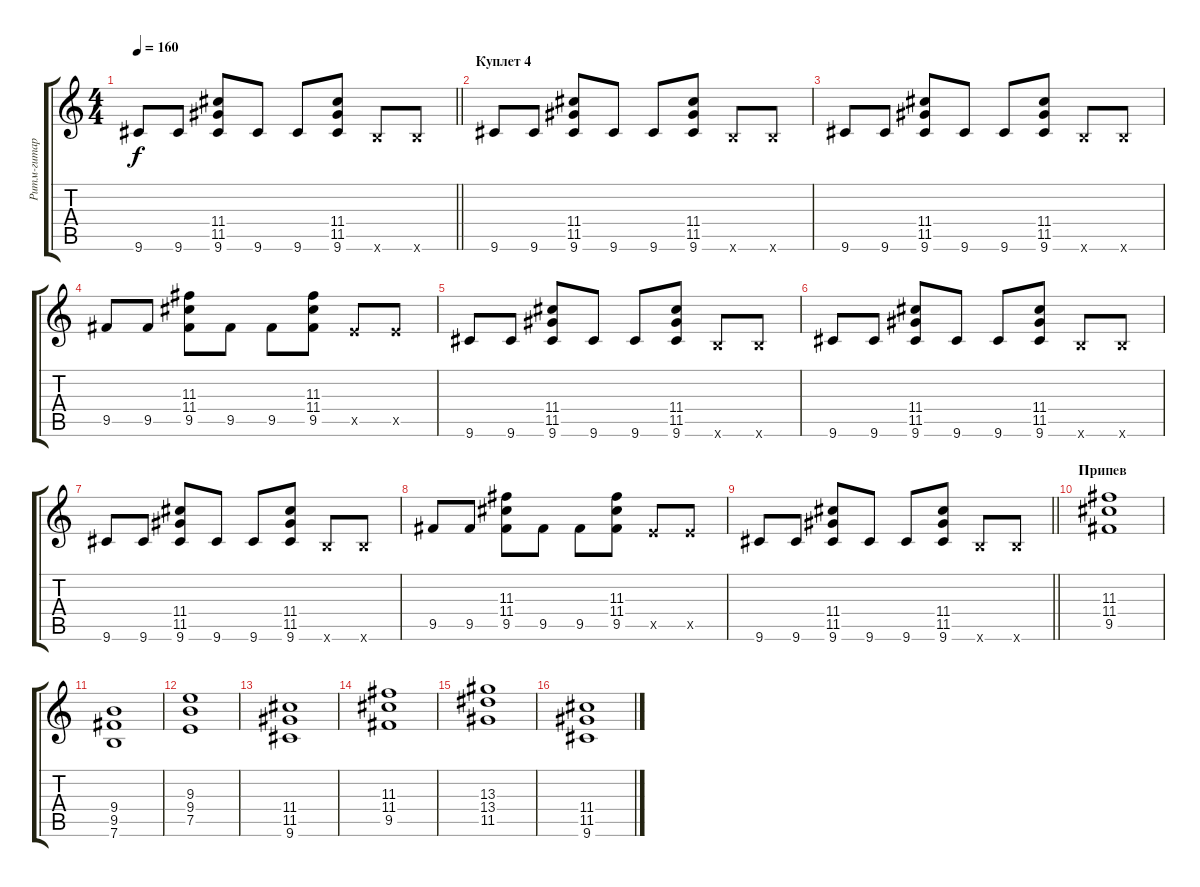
\track ("Ритм-гитара 1" "Ритм-гитар") {instrument overdrivenguitar}
\staff {score tabs}
\tuning (E4 B3 G3 D3 A2 E2) {hide}
\ts (4 4)
\tempo 160
\clef g2
\barLineRight lightlight
\ks c
9.6.8{dy f} 9.6.8 (11.4 11.5 9.6).8 9.6.8 9.6.8 (11.4 11.5 9.6).8 7.6{x}.8 7.6{x}.8 |
\section ("" "Куплет 4")
9.6.8 9.6.8 (11.4 11.5 9.6).8 9.6.8 9.6.8 (11.4 11.5 9.6).8 7.6{x}.8 7.6{x}.8 |
9.6.8 9.6.8 (11.4 11.5 9.6).8 9.6.8 9.6.8 (11.4 11.5 9.6).8 7.6{x}.8 7.6{x}.8 |
9.5.8 9.5.8 (11.3 11.4 9.5).8 9.5.8 9.5.8 (11.3 11.4 9.5).8 7.5{x}.8 7.5{x}.8 |
9.6.8 9.6.8 (11.4 11.5 9.6).8 9.6.8 9.6.8 (11.4 11.5 9.6).8 7.6{x}.8 7.6{x}.8 |
9.6.8 9.6.8 (11.4 11.5 9.6).8 9.6.8 9.6.8 (11.4 11.5 9.6).8 7.6{x}.8 7.6{x}.8 |
9.6.8 9.6.8 (11.4 11.5 9.6).8 9.6.8 9.6.8 (11.4 11.5 9.6).8 7.6{x}.8 7.6{x}.8 |
9.5.8 9.5.8 (11.3 11.4 9.5).8 9.5.8 9.5.8 (11.3 11.4 9.5).8 7.5{x}.8 7.5{x}.8 |
\barLineRight lightlight
9.6.8 9.6.8 (11.4 11.5 9.6).8 9.6.8 9.6.8 (11.4 11.5 9.6).8 7.6{x}.8 7.6{x}.8 |
\section ("" "Припев")
(11.3 11.4 9.5).1 |
(9.4 9.5 7.6).1 |
(9.3 9.4 7.5).1 |
(11.4 11.5 9.6).1 |
(11.3 11.4 9.5).1 |
(13.3 13.4 11.5).1 |
(11.4 11.5 9.6).1
